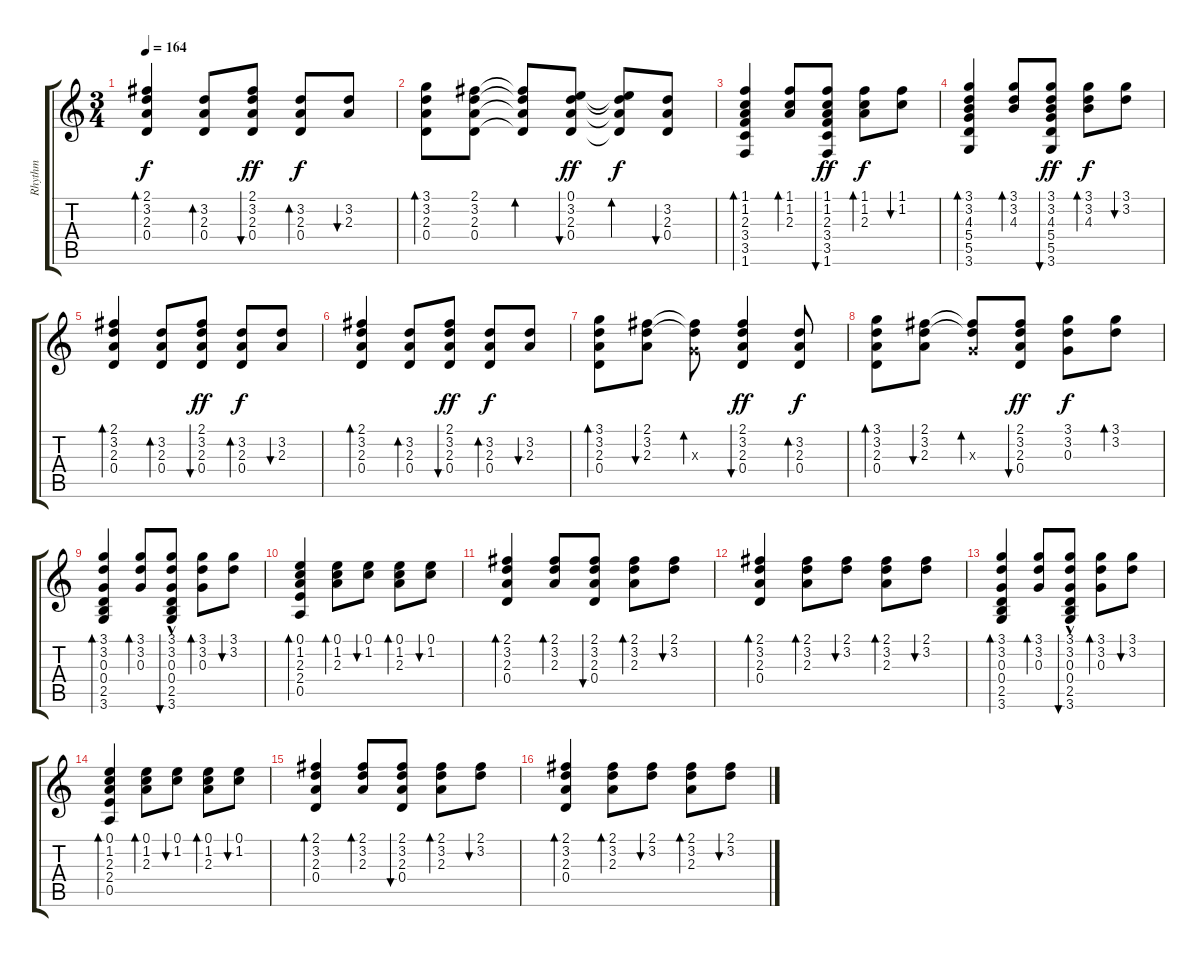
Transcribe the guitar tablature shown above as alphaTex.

\track ("Rhythm" "Rhythm") {instrument electricguitarjazz}
\staff {score tabs}
\tuning (E4 B3 G3 D3 A2 E2) {hide}
\ts (3 4)
\tempo 164
\clef g2
\ks c
(2.1 3.2 2.3 0.4).4{bd 60 dy f} (3.2 2.3 0.4).8{bd 30} (2.1 3.2 2.3 0.4).8{bu 60 dy ff} (3.2 2.3 0.4).8{bd 30 dy f} (3.2 2.3).8{bu 60} |
(3.1 3.2 2.3 0.4).8{bd 60} (2.1 3.2 2.3 0.4).8 (2.1{t} 3.2{t} 2.3{t} 0.4{t}).8{bd 30} (0.1 3.2 2.3 0.4).8{bu 60 dy ff} (0.1{t} 3.2{t} 2.3{t} 0.4{t}).8{bd 30 dy f} (3.2 2.3 0.4).8{bu 60} |
(1.1 1.2 2.3 3.4 3.5 1.6).4{bd 60} (1.1 1.2 2.3).8{bd 30} (1.1 1.2 2.3 3.4 3.5 1.6).8{bu 60 dy ff} (1.1 1.2 2.3).8{bd 30 dy f} (1.1 1.2).8{bu 60} |
(3.1 3.2 4.3 5.4 5.5 3.6).4{bd 60} (3.1 3.2 4.3).8{bd 30} (3.1 3.2 4.3 5.4 5.5 3.6).8{bu 60 dy ff} (3.1 3.2 4.3).8{bd 30 dy f} (3.1 3.2).8{bu 60} |
(2.1 3.2 2.3 0.4).4{bd 60} (3.2 2.3 0.4).8{bd 30} (2.1 3.2 2.3 0.4).8{bu 60 dy ff} (3.2 2.3 0.4).8{bd 30 dy f} (3.2 2.3).8{bu 60} |
(2.1 3.2 2.3 0.4).4{bd 60} (3.2 2.3 0.4).8{bd 30} (2.1 3.2 2.3 0.4).8{bu 60 dy ff} (3.2 2.3 0.4).8{bd 30 dy f} (3.2 2.3).8{bu 60} |
(3.1 3.2 2.3 0.4).8{bd 60} (2.1 3.2 2.3).8{bu 60} (2.1{t} 3.2{t} 0.3{x}).8{bd 60} (2.1 3.2 2.3 0.4).4{bu 60 dy ff} (3.2 2.3 0.4).8{bd 30 dy f} |
(3.1 3.2 2.3 0.4).8{bd 60} (2.1 3.2 2.3).8{bu 60} (2.1{t} 3.2{t} 0.3{x}).8{bd 60} (2.1 3.2 2.3 0.4).8{bu 60 dy ff} (3.1 3.2 0.3).8{dy f} (3.1 3.2).8{bd 30} |
(3.1 3.2 0.3 0.4 2.5 3.6).4{bd 60} (3.1 3.2 0.3).8{bd 30} (3.1{hac} 3.2 0.3 0.4 2.5 3.6).8{bu 60} (3.1 3.2 0.3).8{bd 30} (3.1 3.2).8{bu 60} |
(0.1 1.2 2.3 2.4 0.5).4{bd 60} (0.1 1.2 2.3).8{bd 30} (0.1 1.2).8{bu 60} (0.1 1.2 2.3).8{bd 30} (0.1 1.2).8{bu 60} |
(2.1 3.2 2.3 0.4).4{bd 60} (2.1 3.2 2.3).8{bd 30} (2.1 3.2 2.3 0.4).8{bu 60} (2.1 3.2 2.3).8{bd 30} (2.1 3.2).8{bu 60} |
(2.1 3.2 2.3 0.4).4{bd 60} (2.1 3.2 2.3).8{bd 30} (2.1 3.2).8{bu 60} (2.1 3.2 2.3).8{bd 30} (2.1 3.2).8{bu 60} |
(3.1 3.2 0.3 0.4 2.5 3.6).4{bd 60} (3.1 3.2 0.3).8{bd 30} (3.1{hac} 3.2 0.3 0.4 2.5 3.6).8{bu 60} (3.1 3.2 0.3).8{bd 30} (3.1 3.2).8{bu 60} |
(0.1 1.2 2.3 2.4 0.5).4{bd 60} (0.1 1.2 2.3).8{bd 30} (0.1 1.2).8{bu 60} (0.1 1.2 2.3).8{bd 30} (0.1 1.2).8{bu 60} |
(2.1 3.2 2.3 0.4).4{bd 60} (2.1 3.2 2.3).8{bd 30} (2.1 3.2 2.3 0.4).8{bu 60} (2.1 3.2 2.3).8{bd 30} (2.1 3.2).8{bu 60} |
(2.1 3.2 2.3 0.4).4{bd 60} (2.1 3.2 2.3).8{bd 30} (2.1 3.2).8{bu 60} (2.1 3.2 2.3).8{bd 30} (2.1 3.2).8{bu 60}
